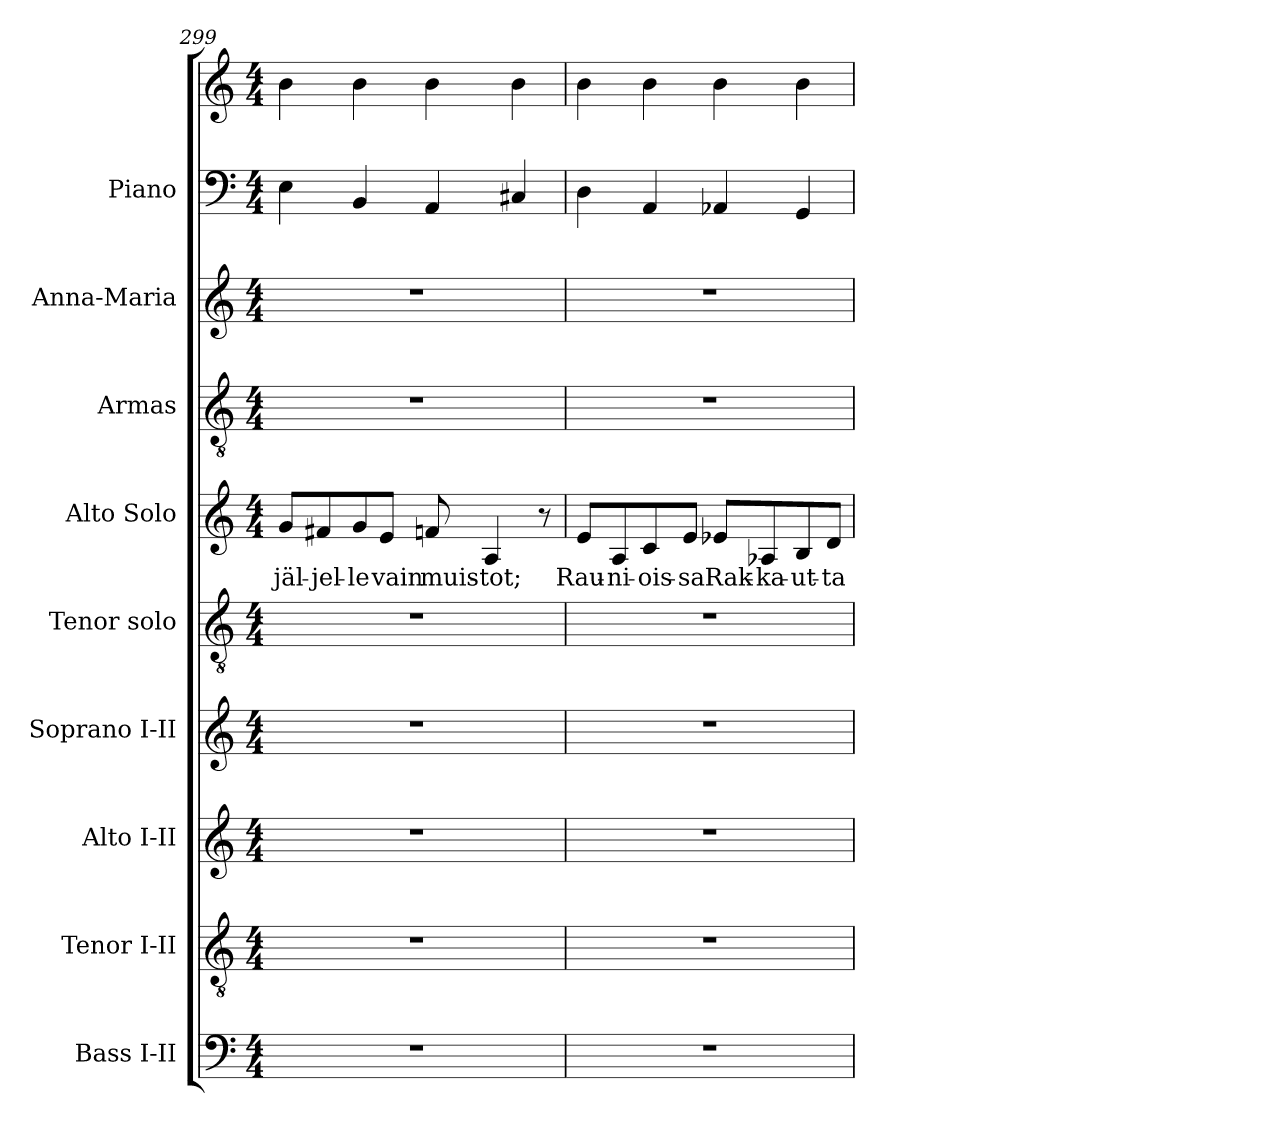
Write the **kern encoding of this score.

**kern	**kern	**kern	**kern	**kern	**kern	**text	**kern	**kern	**kern	**kern
*part9	*part8	*part7	*part6	*part5	*part4	*part4	*part3	*part2	*part1	*part1
*staff10	*staff9	*staff8	*staff7	*staff6	*staff5	*staff5	*staff4	*staff3	*staff2	*staff1
*I"Bass I-II	*I"Tenor I-II	*I"Alto I-II	*I"Soprano I-II	*I"Tenor solo	*I"Alto Solo	*	*I"Armas	*I"Anna-Maria	*I"Piano	*
*I'B.	*I'T.	*I'A.	*I'S.	*I'T. Solo	*I'A. Solo	*	*I'Armas	*I'A-M	*I'Pno.	*
!!LO:LB:g=z
*clefF4	*clefGv2	*clefG2	*clefG2	*clefGv2	*clefG2	*	*clefGv2	*clefG2	*clefF4	*clefG2
*	*ITrd7c12	*	*	*ITrd7c12	*	*	*ITrd7c12	*	*	*
*k[]	*k[]	*k[]	*k[]	*k[]	*k[]	*	*k[]	*k[]	*k[]	*k[]
*C:	*C:	*C:	*C:	*C:	*C:	*	*C:	*C:	*C:	*C:
*M4/4	*M4/4	*M4/4	*M4/4	*M4/4	*M4/4	*	*M4/4	*M4/4	*M4/4	*M4/4
=299	=299	=299	=299	=299	=299	=299	=299	=299	=299	=299
!	!	!	!	!	!	!LO:LY:b:color=#000000	!	!	!	!
1r	1r	1r	1r	1r	8gi/L	jäl-	1r	1r	4Ei\	4bi
!	!	!	!	!	!	!LO:LY:b:color=#000000	!	!	!	!
.	.	.	.	.	8f#Xi/	-jel-	.	.	.	.
!	!	!	!	!	!	!LO:LY:b:color=#000000	!	!	!	!
.	.	.	.	.	8gi/	-le	.	.	4BBi/	4bi
!	!	!	!	!	!	!LO:LY:b:color=#000000	!	!	!	!
.	.	.	.	.	8ei/J	vain	.	.	.	.
!	!	!	!	!	!	!LO:LY:b:color=#000000	!	!	!	!
.	.	.	.	.	8fni/	muis-	.	.	4AAi/	4bi
!	!	!	!	!	!	!LO:LY:b:color=#000000	!	!	!	!
.	.	.	.	.	4Ai/	-tot;	.	.	.	.
.	.	.	.	.	.	.	.	.	4C#Xi/	4bi
.	.	.	.	.	8r	.	.	.	.	.
=300	=300	=300	=300	=300	=300	=300	=300	=300	=300	=300
!	!	!	!	!	!	!LO:LY:b:color=#000000	!	!	!	!
1r	1r	1r	1r	1r	8ei/L	Rau-	1r	1r	4Di\	4bi
!	!	!	!	!	!	!LO:LY:b:color=#000000	!	!	!	!
.	.	.	.	.	8Ai/	-ni-	.	.	.	.
!	!	!	!	!	!	!LO:LY:b:color=#000000	!	!	!	!
.	.	.	.	.	8ci/	-ois-	.	.	4AAi/	4bi
!	!	!	!	!	!	!LO:LY:b:color=#000000	!	!	!	!
.	.	.	.	.	8ei/J	-sa	.	.	.	.
!	!	!	!	!	!	!LO:LY:b:color=#000000	!	!	!	!
.	.	.	.	.	8e-Xi/L	Rak-	.	.	4AA-Xi/	4bi
!	!	!	!	!	!	!LO:LY:b:color=#000000	!	!	!	!
.	.	.	.	.	8A-Xi/	-ka-	.	.	.	.
!	!	!	!	!	!	!LO:LY:b:color=#000000	!	!	!	!
.	.	.	.	.	8Bi/	-ut-	.	.	4GGi/	4bi
!	!	!	!	!	!	!LO:LY:b:color=#000000	!	!	!	!
.	.	.	.	.	8di/J	-ta	.	.	.	.
=	=	=	=	=	=	=	=	=	=	=
*-	*-	*-	*-	*-	*-	*-	*-	*-	*-	*-
